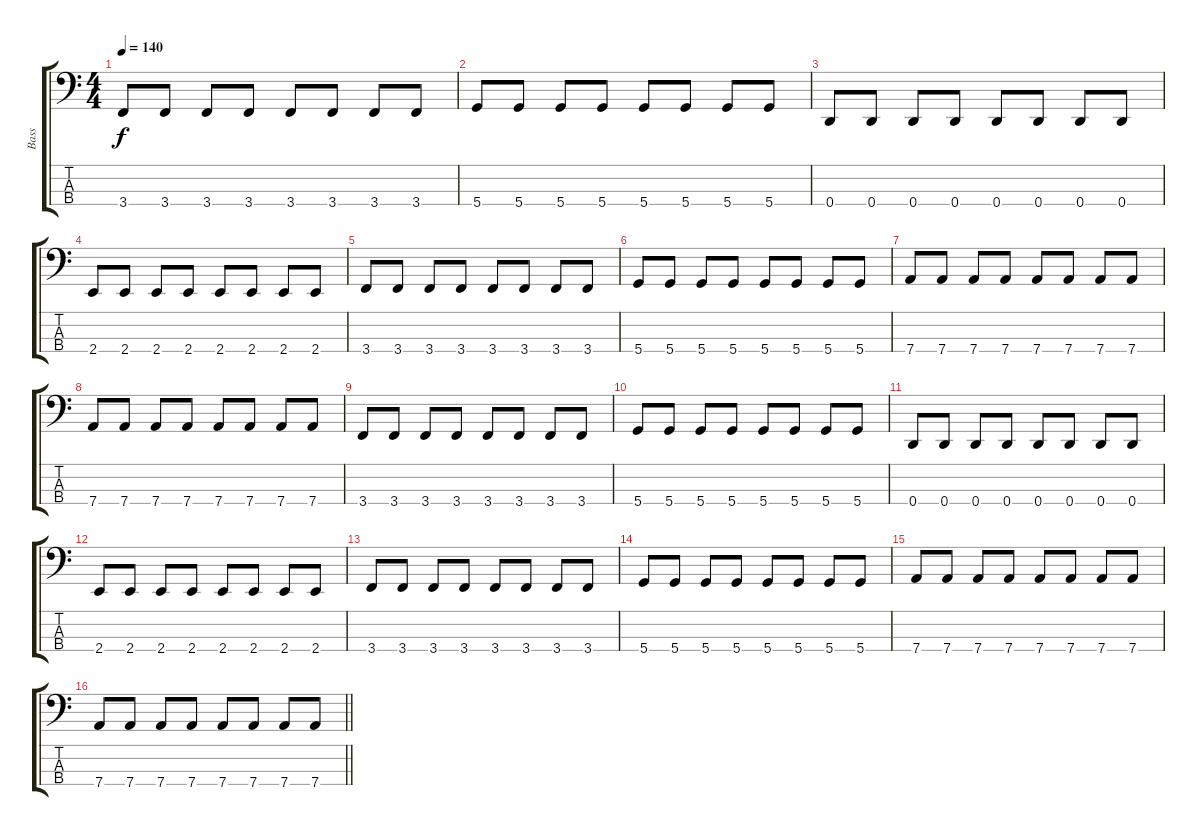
\track ("Bass" "Bass") {instrument electricbassfinger}
\staff {score tabs}
\tuning (F2 C2 G1 D1) {hide}
\ts (4 4)
\section ("" "")
\tempo 140
\clef f4
\ks c
3.4.8{dy f} 3.4.8 3.4.8 3.4.8 3.4.8 3.4.8 3.4.8 3.4.8 |
5.4.8 5.4.8 5.4.8 5.4.8 5.4.8 5.4.8 5.4.8 5.4.8 |
0.4.8 0.4.8 0.4.8 0.4.8 0.4.8 0.4.8 0.4.8 0.4.8 |
2.4.8 2.4.8 2.4.8 2.4.8 2.4.8 2.4.8 2.4.8 2.4.8 |
3.4.8 3.4.8 3.4.8 3.4.8 3.4.8 3.4.8 3.4.8 3.4.8 |
5.4.8 5.4.8 5.4.8 5.4.8 5.4.8 5.4.8 5.4.8 5.4.8 |
7.4.8 7.4.8 7.4.8 7.4.8 7.4.8 7.4.8 7.4.8 7.4.8 |
7.4.8 7.4.8 7.4.8 7.4.8 7.4.8 7.4.8 7.4.8 7.4.8 |
3.4.8 3.4.8 3.4.8 3.4.8 3.4.8 3.4.8 3.4.8 3.4.8 |
5.4.8 5.4.8 5.4.8 5.4.8 5.4.8 5.4.8 5.4.8 5.4.8 |
0.4.8 0.4.8 0.4.8 0.4.8 0.4.8 0.4.8 0.4.8 0.4.8 |
2.4.8 2.4.8 2.4.8 2.4.8 2.4.8 2.4.8 2.4.8 2.4.8 |
3.4.8 3.4.8 3.4.8 3.4.8 3.4.8 3.4.8 3.4.8 3.4.8 |
5.4.8 5.4.8 5.4.8 5.4.8 5.4.8 5.4.8 5.4.8 5.4.8 |
7.4.8 7.4.8 7.4.8 7.4.8 7.4.8 7.4.8 7.4.8 7.4.8 |
\barLineRight lightlight
7.4.8 7.4.8 7.4.8 7.4.8 7.4.8 7.4.8 7.4.8 7.4.8
